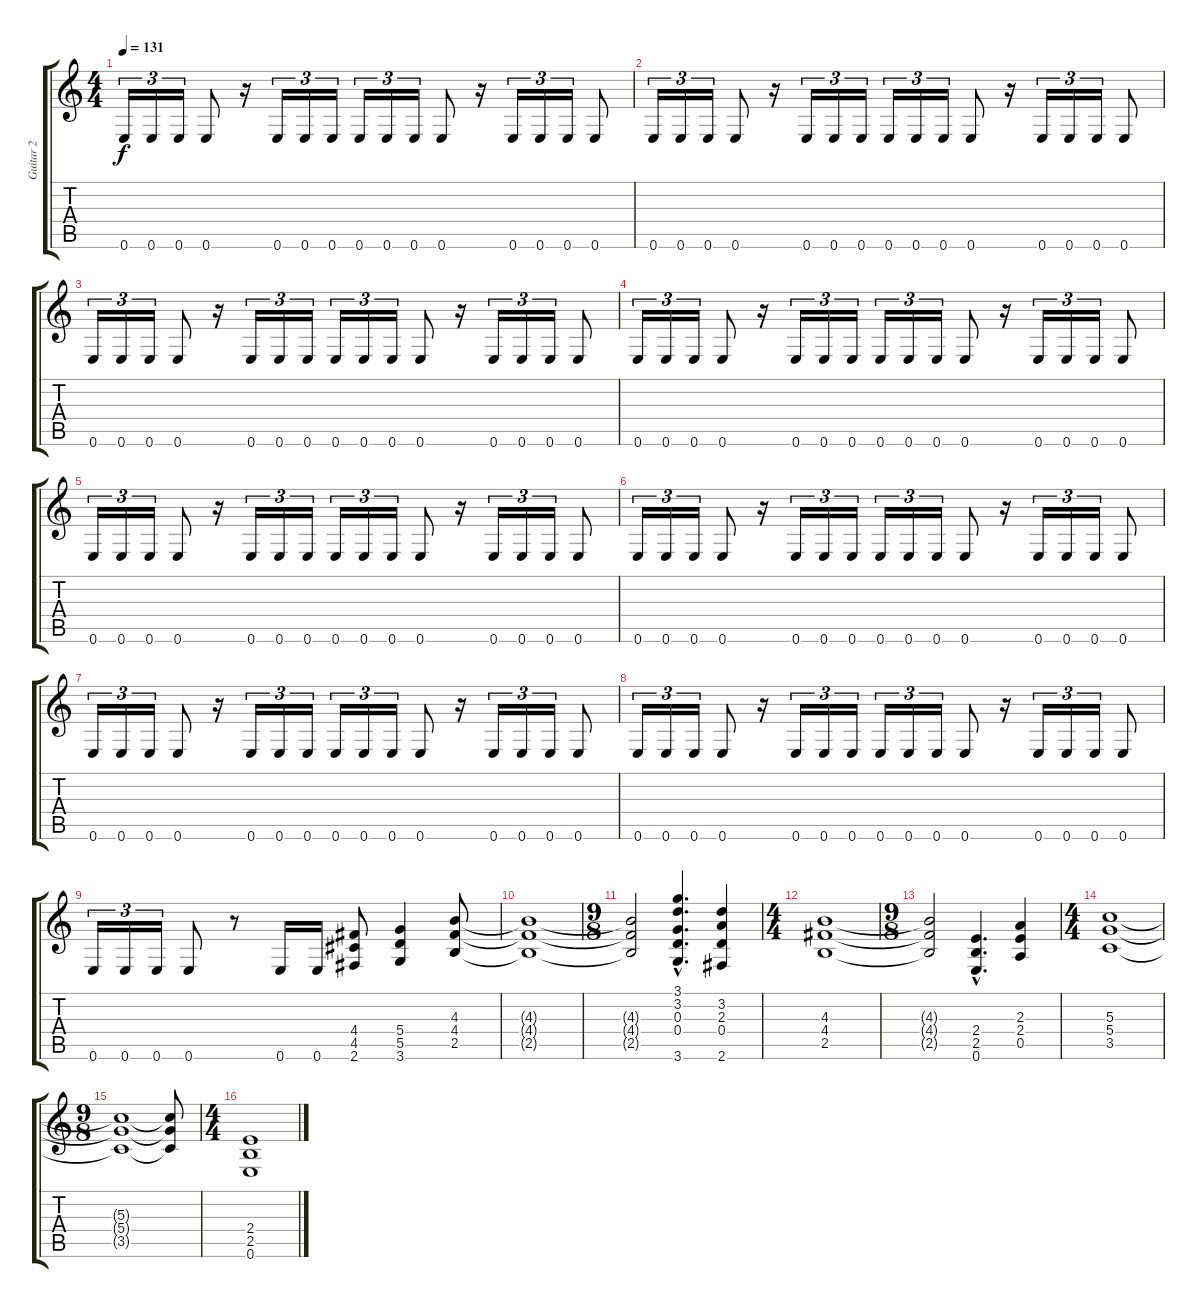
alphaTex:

\track ("Guitar 2" "Guitar 2") {instrument overdrivenguitar}
\staff {score tabs}
\tuning (E4 B3 G3 D3 A2 E2) {hide}
\ts (4 4)
\tempo 131
\clef g2
\ks c
0.6.16{tu (3 2) dy f} 0.6.16{tu (3 2)} 0.6.16{tu (3 2)} 0.6.8 r.16 0.6.16{tu (3 2)} 0.6.16{tu (3 2)} 0.6.16{tu (3 2)} 0.6.16{tu (3 2)} 0.6.16{tu (3 2)} 0.6.16{tu (3 2)} 0.6.8 r.16 0.6.16{tu (3 2)} 0.6.16{tu (3 2)} 0.6.16{tu (3 2)} 0.6.8 |
0.6.16{tu (3 2)} 0.6.16{tu (3 2)} 0.6.16{tu (3 2)} 0.6.8 r.16 0.6.16{tu (3 2)} 0.6.16{tu (3 2)} 0.6.16{tu (3 2)} 0.6.16{tu (3 2)} 0.6.16{tu (3 2)} 0.6.16{tu (3 2)} 0.6.8 r.16 0.6.16{tu (3 2)} 0.6.16{tu (3 2)} 0.6.16{tu (3 2)} 0.6.8 |
0.6.16{tu (3 2)} 0.6.16{tu (3 2)} 0.6.16{tu (3 2)} 0.6.8 r.16 0.6.16{tu (3 2)} 0.6.16{tu (3 2)} 0.6.16{tu (3 2)} 0.6.16{tu (3 2)} 0.6.16{tu (3 2)} 0.6.16{tu (3 2)} 0.6.8 r.16 0.6.16{tu (3 2)} 0.6.16{tu (3 2)} 0.6.16{tu (3 2)} 0.6.8 |
0.6.16{tu (3 2)} 0.6.16{tu (3 2)} 0.6.16{tu (3 2)} 0.6.8 r.16 0.6.16{tu (3 2)} 0.6.16{tu (3 2)} 0.6.16{tu (3 2)} 0.6.16{tu (3 2)} 0.6.16{tu (3 2)} 0.6.16{tu (3 2)} 0.6.8 r.16 0.6.16{tu (3 2)} 0.6.16{tu (3 2)} 0.6.16{tu (3 2)} 0.6.8 |
0.6.16{tu (3 2)} 0.6.16{tu (3 2)} 0.6.16{tu (3 2)} 0.6.8 r.16 0.6.16{tu (3 2)} 0.6.16{tu (3 2)} 0.6.16{tu (3 2)} 0.6.16{tu (3 2)} 0.6.16{tu (3 2)} 0.6.16{tu (3 2)} 0.6.8 r.16 0.6.16{tu (3 2)} 0.6.16{tu (3 2)} 0.6.16{tu (3 2)} 0.6.8 |
0.6.16{tu (3 2)} 0.6.16{tu (3 2)} 0.6.16{tu (3 2)} 0.6.8 r.16 0.6.16{tu (3 2)} 0.6.16{tu (3 2)} 0.6.16{tu (3 2)} 0.6.16{tu (3 2)} 0.6.16{tu (3 2)} 0.6.16{tu (3 2)} 0.6.8 r.16 0.6.16{tu (3 2)} 0.6.16{tu (3 2)} 0.6.16{tu (3 2)} 0.6.8 |
0.6.16{tu (3 2)} 0.6.16{tu (3 2)} 0.6.16{tu (3 2)} 0.6.8 r.16 0.6.16{tu (3 2)} 0.6.16{tu (3 2)} 0.6.16{tu (3 2)} 0.6.16{tu (3 2)} 0.6.16{tu (3 2)} 0.6.16{tu (3 2)} 0.6.8 r.16 0.6.16{tu (3 2)} 0.6.16{tu (3 2)} 0.6.16{tu (3 2)} 0.6.8 |
0.6.16{tu (3 2)} 0.6.16{tu (3 2)} 0.6.16{tu (3 2)} 0.6.8 r.16 0.6.16{tu (3 2)} 0.6.16{tu (3 2)} 0.6.16{tu (3 2)} 0.6.16{tu (3 2)} 0.6.16{tu (3 2)} 0.6.16{tu (3 2)} 0.6.8 r.16 0.6.16{tu (3 2)} 0.6.16{tu (3 2)} 0.6.16{tu (3 2)} 0.6.8 |
0.6.16{tu (3 2)} 0.6.16{tu (3 2)} 0.6.16{tu (3 2)} 0.6.8 r.8 0.6.16 0.6.16 (4.4 4.5 2.6).8 (5.4 5.5 3.6).4 (4.3 4.4 2.5).8 |
(4.3{t} 4.4{t} 2.5{t}).1 |
\ts (9 8)
(4.3{t} 4.4{t} 2.5{t}).2 (3.1{hac} 3.2{hac} 0.3{hac} 0.4{hac} 3.6{hac}).4{d} (3.2 2.3 0.4 2.6).4 |
\ts (4 4)
(4.3 4.4 2.5).1 |
\ts (9 8)
(4.3{t} 4.4{t} 2.5{t}).2 (2.4{hac} 2.5{hac} 0.6{hac}).4{d} (2.3 2.4 0.5).4 |
\ts (4 4)
(5.3 5.4 3.5).1 |
\ts (9 8)
(5.3{t} 5.4{t} 3.5{t}).1 (5.3{t} 5.4{t} 3.5{t}).8 |
\ts (4 4)
(2.4 2.5 0.6).1
